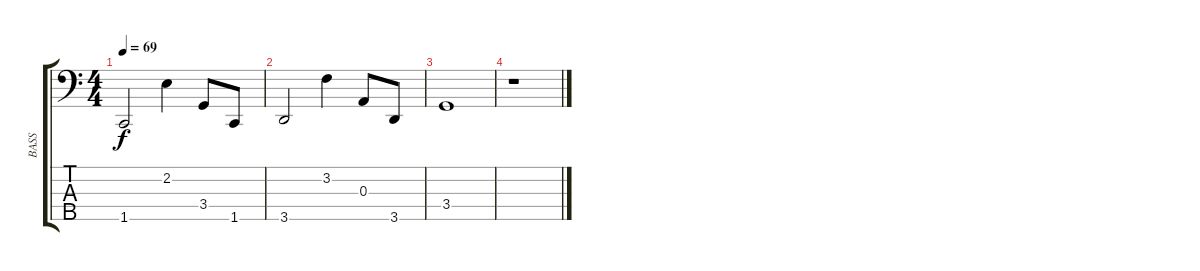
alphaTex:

\track ("BASS" "BASS") {instrument electricbassfinger}
\staff {score tabs}
\tuning (G2 D2 A1 E1 B0) {hide}
\ts (4 4)
\tempo 69
\clef f4
\ks c
1.5.2{dy f} 2.2.4 3.4.8 1.5.8 |
3.5.2 3.2.4 0.3.8 3.5.8 |
3.4.1 |
r.1
